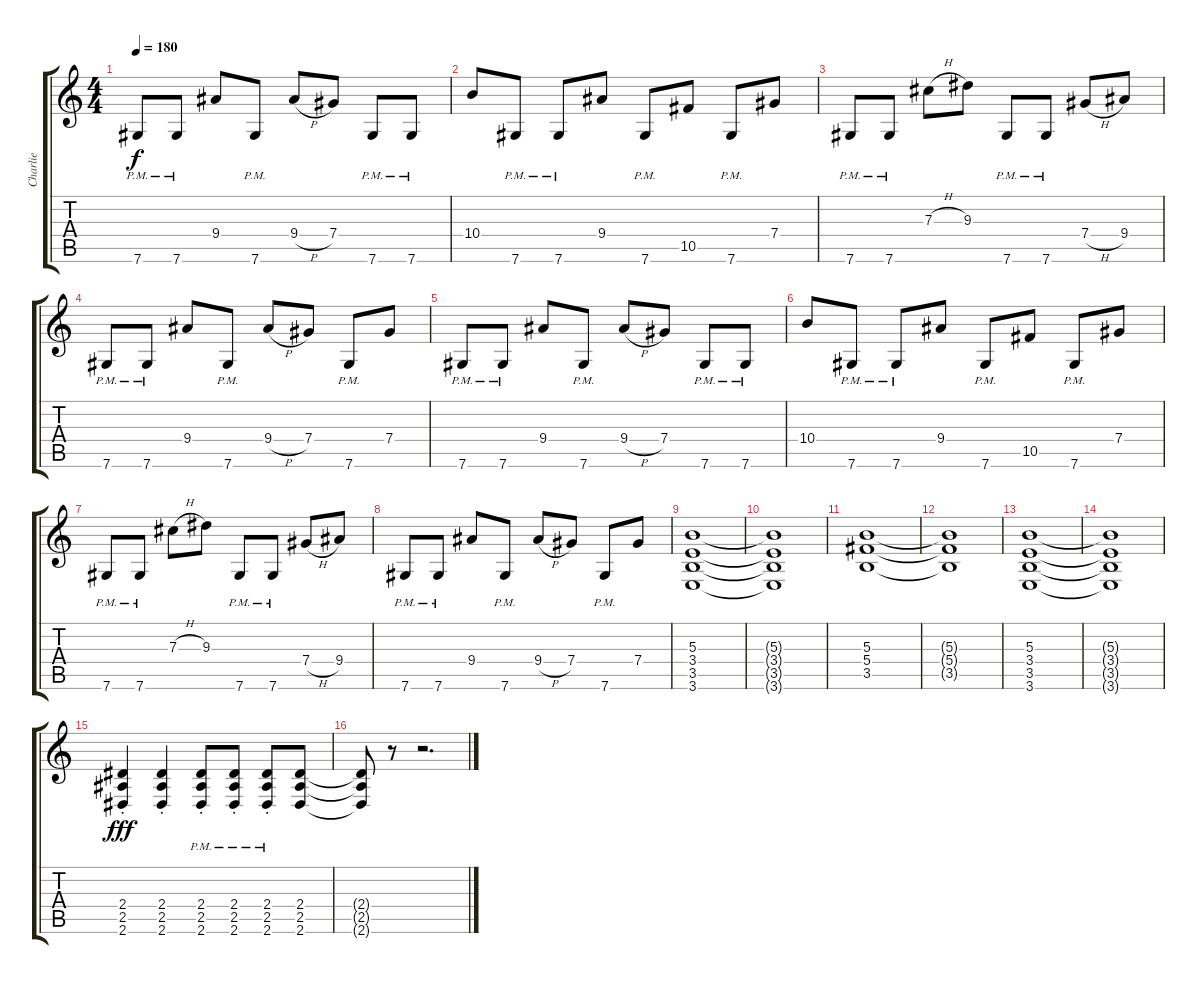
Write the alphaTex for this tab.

\track ("Charlie" "Charlie") {instrument distortionguitar}
\staff {score tabs}
\tuning (Eb4 Bb3 Gb3 Db3 Ab2 Db2) {hide}
\ts (4 4)
\tempo 180
\clef g2
\ks c
7.6{pm}.8{dy f} 7.6{pm}.8 9.4.8 7.6{pm}.8 9.4{h}.8 7.4.8 7.6{pm}.8 7.6{pm}.8 |
10.4.8 7.6{pm}.8 7.6{pm}.8 9.4.8 7.6{pm}.8 10.5.8 7.6{pm}.8 7.4.8 |
7.6{pm}.8 7.6{pm}.8 7.3{h}.8 9.3.8 7.6{pm}.8 7.6{pm}.8 7.4{h}.8 9.4.8 |
7.6{pm}.8 7.6{pm}.8 9.4.8 7.6{pm}.8 9.4{h}.8 7.4.8 7.6{pm}.8 7.4.8 |
7.6{pm}.8 7.6{pm}.8 9.4.8 7.6{pm}.8 9.4{h}.8 7.4.8 7.6{pm}.8 7.6{pm}.8 |
10.4.8 7.6{pm}.8 7.6{pm}.8 9.4.8 7.6{pm}.8 10.5.8 7.6{pm}.8 7.4.8 |
7.6{pm}.8 7.6{pm}.8 7.3{h}.8 9.3.8 7.6{pm}.8 7.6{pm}.8 7.4{h}.8 9.4.8 |
7.6{pm}.8 7.6{pm}.8 9.4.8 7.6{pm}.8 9.4{h}.8 7.4.8 7.6{pm}.8 7.4.8 |
(5.3 3.4 3.5 3.6).1 |
(5.3{t} 3.4{t} 3.5{t} 3.6{t}).1 |
(5.3 5.4 3.5).1 |
(5.3{t} 5.4{t} 3.5{t}).1 |
(5.3 3.4 3.5 3.6).1 |
(5.3{t} 3.4{t} 3.5{t} 3.6{t}).1 |
(2.4 2.5{st} 2.6).4{dy fff} (2.4 2.5{st} 2.6).4 (2.4 2.5{pm st} 2.6).8 (2.4 2.5{pm st} 2.6).8 (2.4 2.5{pm st} 2.6).8 (2.4 2.5 2.6).8 |
(2.4{t} 2.5{t} 2.6{t}).8 r.8 r.2{d}
